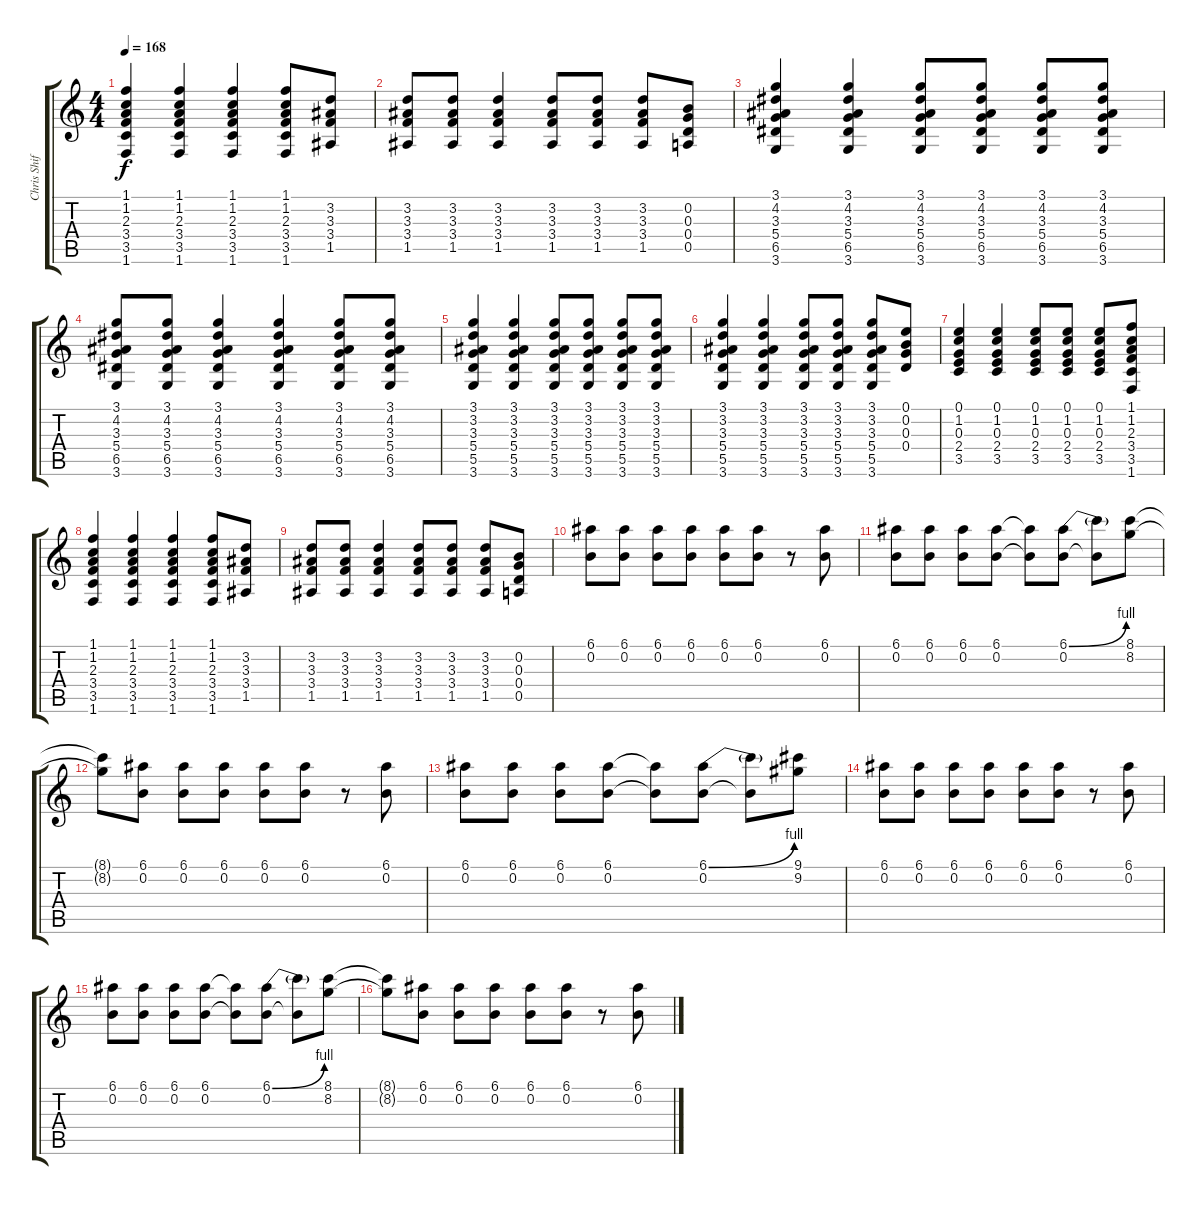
\track ("Chris Shiflett" "Chris Shif") {instrument distortionguitar}
\staff {score tabs}
\tuning (E4 B3 G3 D3 A2 E2) {hide}
\ts (4 4)
\tempo 168
\clef g2
\ks c
(1.1 1.2 2.3 3.4 3.5 1.6).4{dy f} (1.1 1.2 2.3 3.4 3.5 1.6).4 (1.1 1.2 2.3 3.4 3.5 1.6).4 (1.1 1.2 2.3 3.4 3.5 1.6).8 (3.2 3.3 3.4 1.5).8 |
(3.2 3.3 3.4 1.5).8 (3.2 3.3 3.4 1.5).8 (3.2 3.3 3.4 1.5).4 (3.2 3.3 3.4 1.5).8 (3.2 3.3 3.4 1.5).8 (3.2 3.3 3.4 1.5).8 (0.2 0.3 0.4 0.5).8 |
(3.1 4.2 3.3 5.4 6.5 3.6).4 (3.1 4.2 3.3 5.4 6.5 3.6).4 (3.1 4.2 3.3 5.4 6.5 3.6).8 (3.1 4.2 3.3 5.4 6.5 3.6).8 (3.1 4.2 3.3 5.4 6.5 3.6).8 (3.1 4.2 3.3 5.4 6.5 3.6).8 |
(3.1 4.2 3.3 5.4 6.5 3.6).8 (3.1 4.2 3.3 5.4 6.5 3.6).8 (3.1 4.2 3.3 5.4 6.5 3.6).4 (3.1 4.2 3.3 5.4 6.5 3.6).4 (3.1 4.2 3.3 5.4 6.5 3.6).8 (3.1 4.2 3.3 5.4 6.5 3.6).8 |
(3.1 3.2 3.3 5.4 5.5 3.6).4 (3.1 3.2 3.3 5.4 5.5 3.6).4 (3.1 3.2 3.3 5.4 5.5 3.6).8 (3.1 3.2 3.3 5.4 5.5 3.6).8 (3.1 3.2 3.3 5.4 5.5 3.6).8 (3.1 3.2 3.3 5.4 5.5 3.6).8 |
(3.1 3.2 3.3 5.4 5.5 3.6).4 (3.1 3.2 3.3 5.4 5.5 3.6).4 (3.1 3.2 3.3 5.4 5.5 3.6).8 (3.1 3.2 3.3 5.4 5.5 3.6).8 (3.1 3.2 3.3 5.4 5.5 3.6).8 (0.1 0.2 0.3 0.4).8 |
(0.1 1.2 0.3 2.4 3.5).4 (0.1 1.2 0.3 2.4 3.5).4 (0.1 1.2 0.3 2.4 3.5).8 (0.1 1.2 0.3 2.4 3.5).8 (0.1 1.2 0.3 2.4 3.5).8 (1.1 1.2 2.3 3.4 3.5 1.6).8 |
(1.1 1.2 2.3 3.4 3.5 1.6).4 (1.1 1.2 2.3 3.4 3.5 1.6).4 (1.1 1.2 2.3 3.4 3.5 1.6).4 (1.1 1.2 2.3 3.4 3.5 1.6).8 (3.2 3.3 3.4 1.5).8 |
(3.2 3.3 3.4 1.5).8 (3.2 3.3 3.4 1.5).8 (3.2 3.3 3.4 1.5).4 (3.2 3.3 3.4 1.5).8 (3.2 3.3 3.4 1.5).8 (3.2 3.3 3.4 1.5).8 (0.2 0.3 0.4 0.5).8 |
(6.1 0.2).8 (6.1 0.2).8 (6.1 0.2).8 (6.1 0.2).8 (6.1 0.2).8 (6.1 0.2).8 r.8 (6.1 0.2).8 |
(6.1 0.2).8 (6.1 0.2).8 (6.1 0.2).8 (6.1 0.2).8 (6.1{t} 0.2{t}).8 (6.1{be (bend 0 0 60 4)} 0.2).8 (6.1{t} 0.2{t}).8 (8.1 8.2).8 |
(8.1{t} 8.2{t}).8 (6.1 0.2).8 (6.1 0.2).8 (6.1 0.2).8 (6.1 0.2).8 (6.1 0.2).8 r.8 (6.1 0.2).8 |
(6.1 0.2).8 (6.1 0.2).8 (6.1 0.2).8 (6.1 0.2).8 (6.1{t} 0.2{t}).8 (6.1{be (bend 0 0 60 4)} 0.2).8 (6.1{t} 0.2{t}).8 (9.1 9.2).8 |
(6.1 0.2).8 (6.1 0.2).8 (6.1 0.2).8 (6.1 0.2).8 (6.1 0.2).8 (6.1 0.2).8 r.8 (6.1 0.2).8 |
(6.1 0.2).8 (6.1 0.2).8 (6.1 0.2).8 (6.1 0.2).8 (6.1{t} 0.2{t}).8 (6.1{be (bend 0 0 60 4)} 0.2).8 (6.1{t} 0.2{t}).8 (8.1 8.2).8 |
(8.1{t} 8.2{t}).8 (6.1 0.2).8 (6.1 0.2).8 (6.1 0.2).8 (6.1 0.2).8 (6.1 0.2).8 r.8 (6.1 0.2).8
